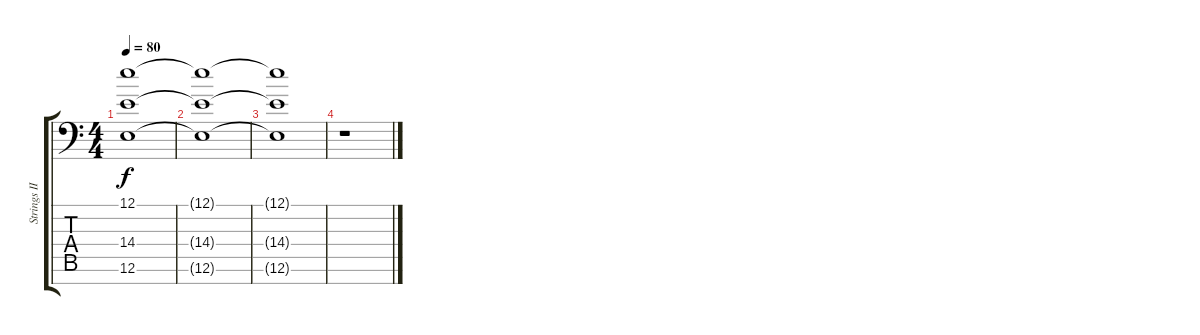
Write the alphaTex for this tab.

\track ("Strings III" "Strings II") {instrument stringensemble2}
\staff {score tabs}
\tuning (E4 B3 G3 D3 A2 E2 B-1) {hide}
\ts (4 4)
\tempo 80
\clef f4
\ks c
(12.1{t} 14.4{t} 12.6{t}).1{dy f} |
(12.1{t} 14.4{t} 12.6{t}).1 |
(12.1{t} 14.4{t} 12.6{t}).1 |
r.1
